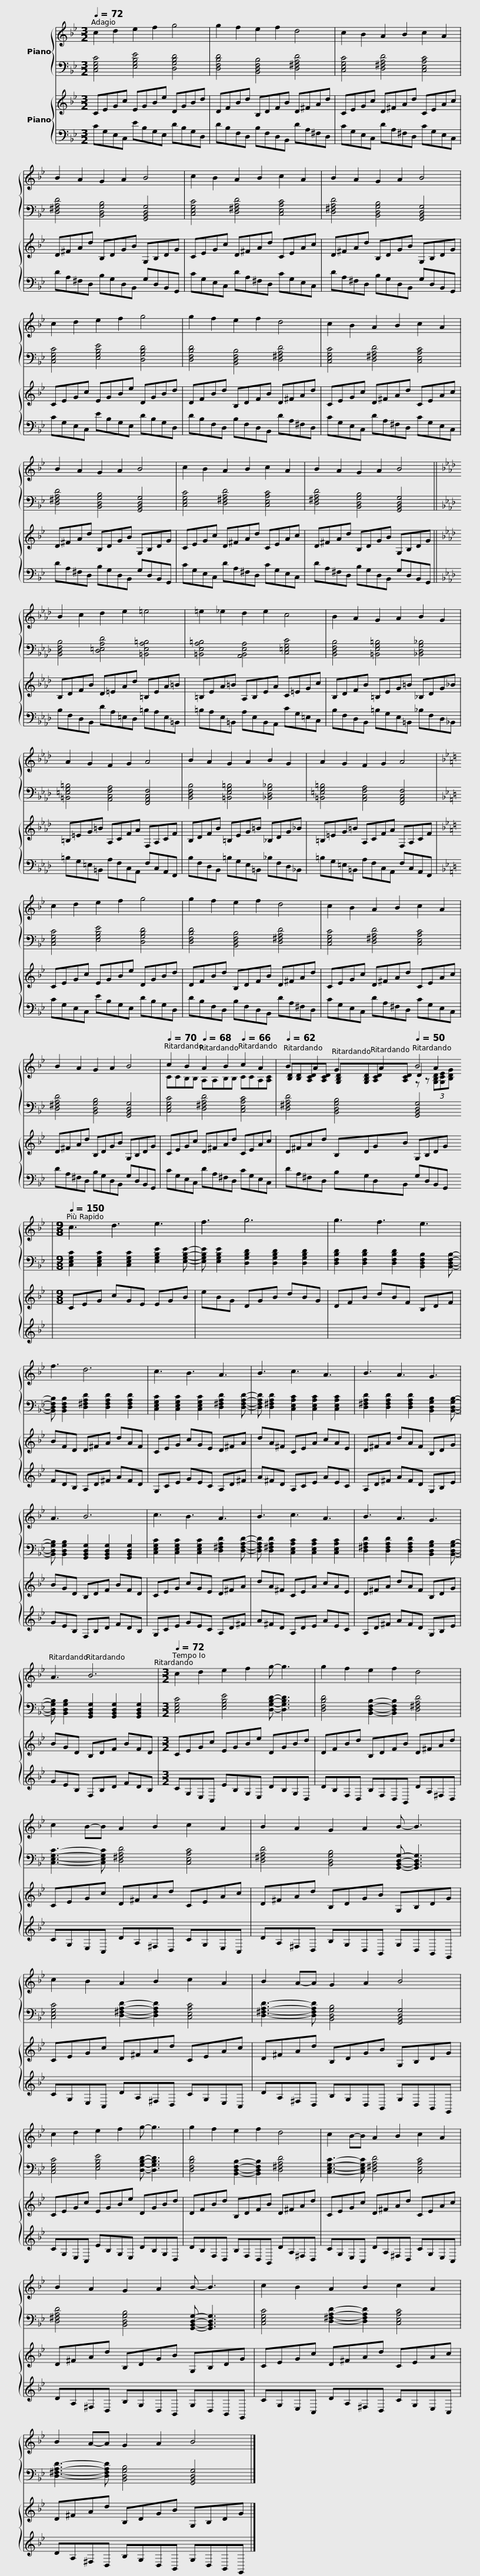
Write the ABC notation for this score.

X:1
%%score { ( 1 3 4 ) | 2 } { 5 | 6 }
L:1/8
Q:1/4=72
M:3/2
I:linebreak $
K:Bb
V:1 treble
V:3 treble
V:4 treble
V:2 bass
V:5 treble
V:6 bass
V:1
 c2 d2 e2 f2 g4 | g2 f2 e2 f2 d4 | c2 B2 A2 B2 c2 A2 | B2 A2 G2 A2 B4 |$ c2 B2 A2 B2 c2 A2 | %5
 B2 A2 G2 A2 B4 | c2 d2 e2 f2 g4 | g2 f2 e2 f2 d4 |$ c2 B2 A2 B2 c2 A2 | B2 A2 G2 A2 B4 | %10
 c2 B2 A2 B2 c2 A2 | B2 A2 G2 A2 B4 ||$[K:Ab] B2 c2 d2 e2 =e4 | =e2 _e2 d2 e2 c4 | B2 A2 G2 A2 B2 G2 | %15
 A2 G2 F2 G2 A4 |$ B2 A2 G2 A2 B2 G2 | A2 G2 F2 G2 A4 |[K:Bb] c2 d2 e2 f2 g4 | g2 f2 e2 f2 d4 |$ %20
 c2 B2 A2 B2 c2 A2 | B2 A2 G2 A2 B4 |[Q:1/4=70] c2 B2[Q:1/4=68] A2 B2[Q:1/4=66] c2 A2 |$[Q:1/4=62] B2 A2[Q:1/4=58] G2[Q:1/4=54] A2[Q:1/4=50] B4 |[M:9/8][Q:1/4=150] c3 d3 e3 | %25
 f3 g6 | g3 f3 e3 | f3 d6 |$ c3 B3 A3 | B3 c3 A3 | %30
 B3 A3 G3 | A3 B6 | c3 B3 A3 | B3 c3 A3 |$ B3 A3 G3 | %35
[Q:1/4=148] A3[Q:1/4=146] B6[Q:1/4=144] |[M:3/2][Q:1/4=72] c2 d2 e2 f2 g- g3 | g2 f2 e2 f2 d4 |$ c2 B-B A2 B2 c2 A2 | B2 A2 G2 A2 B- B3 | %40
 c2 B2 A2 B2 c2 A2 |$ B2 A-A G2 A2 B4 | c2 d2 e2 f2 g- g3 | g2 f2 e2 f2 d4 |$ c2 B-B A2 B2 c2 A2 | %45
 B2 A2 G2 A2 B- B3 | c2 B2 A2 B2 c2 A2 |$ B2 A-A G2 A2 B4 |] %48
V:2
 [C,E,G,C]4 [E,G,B,E]4 [D,G,B,D]4 | [D,F,B,D]4 [B,,D,F,B,]4 [D,^F,A,D]4 | [C,E,G,C]4 [D,^F,A,D]4 [C,E,A,C]4 | [D,^F,A,D]4 [B,,D,G,B,]4 [G,,B,,D,G,]4 |$ [C,E,G,C]4 [D,^F,A,D]4 [C,E,A,C]4 | %5
 [D,^F,A,D]4 [B,,D,G,B,]4 [G,,B,,D,G,]4 | [C,E,G,C]4 [E,G,B,E]4 [D,G,B,D]4 | [D,F,B,D]4 [B,,D,F,B,]4 [D,^F,A,D]4 |$ [C,E,G,C]4 [D,^F,A,D]4 [C,E,A,C]4 | [D,^F,A,D]4 [B,,D,G,B,]4 [G,,B,,D,G,]4 | %10
 [C,E,G,C]4 [D,^F,A,D]4 [C,E,A,C]4 | [D,^F,A,D]4 [B,,D,G,B,]4 [G,,B,,D,G,]4 ||$[K:Ab] [B,,D,F,B,]4 [D,=E,A,D]4 [=B,,E,A,=B,]4 | [=B,,E,A,=B,]4 [A,,B,,E,A,]4 [C,=E,G,C]4 | [B,,D,F,B,]4 [=B,,E,G,=B,]4 [_B,,D,G,_B,]4 | %15
 [=B,,=E,G,=B,]4 [A,,C,F,A,]4 [F,,A,,C,F,]4 |$ [B,,D,F,B,]4 [=B,,E,G,=B,]4 [_B,,D,G,_B,]4 | [=B,,=E,G,=B,]4 [A,,C,F,A,]4 [F,,A,,C,F,]4 |[K:Bb] [C,E,G,C]4 [E,G,B,E]4 [D,G,B,D]4 | [D,F,B,D]4 [B,,D,F,B,]4 [D,^F,A,D]4 |$ %20
 [C,E,G,C]4 [D,^F,A,D]4 [C,E,A,C]4 | [D,^F,A,D]4 [B,,D,G,B,]4 [G,,B,,D,G,]4 | [C,E,G,C]4 [D,^F,A,D]4 [C,E,A,C]4 |$ [D,^F,A,D]4 [B,,D,G,B,]4 [G,,B,,D,G,]4 |[M:9/8] [C,E,G,C]2 [C,E,G,C]2 [C,E,G,C]2 [E,G,B,E]2 [E,G,B,E]- | %25
 [E,G,B,E] [E,G,B,E]2 [D,G,B,D]2 [D,G,B,D]2 [D,G,B,D]2 | [D,F,B,D]2 [D,F,B,D]2 [D,F,B,D]2 [B,,D,F,B,]2 [B,,D,F,B,]- | [B,,D,F,B,] [B,,D,F,B,]2 [D,^F,A,D]2 [D,F,A,D]2 [D,F,A,D]2 |$ [C,E,G,C]2 [C,E,G,C]2 [C,E,G,C]2 [D,^F,A,D]2 [D,F,A,D]- | [D,F,A,D] [D,^F,A,D]2 [C,E,A,C]2 [C,E,A,C]2 [C,E,A,C]2 | %30
 [D,^F,A,D]2 [D,F,A,D]2 [D,F,A,D]2 [B,,D,G,B,]2 [B,,D,G,B,]- | [B,,D,G,B,] [B,,D,G,B,]2 [G,,B,,D,G,]2 [G,,B,,D,G,]2 [G,,B,,D,G,]2 | [C,E,G,C]2 [C,E,G,C]2 [C,E,G,C]2 [D,^F,A,D]2 [D,F,A,D]- | [D,F,A,D] [D,^F,A,D]2 [C,E,A,C]2 [C,E,A,C]2 [C,E,A,C]2 |$ [D,^F,A,D]2 [D,F,A,D]2 [D,F,A,D]2 [B,,D,G,B,]2 [B,,D,G,B,]- | %35
 [B,,D,G,B,] [B,,D,G,B,]2 [G,,B,,D,G,]2 [G,,B,,D,G,]2 [G,,B,,D,G,]2 |[M:3/2] [C,E,G,C]4 [E,G,B,E]4 [D,G,B,D]- [D,G,B,D]3 | [D,F,B,D]4 [B,,D,F,B,]2- [B,,D,F,B,]2 [D,^F,A,D]4 |$ [C,E,G,C]3- [C,E,G,C] [D,^F,A,D]4 [C,E,A,C]4 | [D,^F,A,D]4 [B,,D,G,B,]4 [G,,B,,D,G,]- [G,,B,,D,G,]3 | %40
 [C,E,G,C]4 [D,^F,A,D]2- [D,F,A,D]2 [C,E,A,C]4 |$ [D,^F,A,D]3- [D,F,A,D] [B,,D,G,B,]4 [G,,B,,D,G,]4 | [C,E,G,C]4 [E,G,B,E]4 [D,G,B,D]- [D,G,B,D]3 | [D,F,B,D]4 [B,,D,F,B,]2- [B,,D,F,B,]2 [D,^F,A,D]4 |$ [C,E,G,C]3- [C,E,G,C] [D,^F,A,D]4 [C,E,A,C]4 | %45
 [D,^F,A,D]4 [B,,D,G,B,]4 [G,,B,,D,G,]- [G,,B,,D,G,]3 | [C,E,G,C]4 [D,^F,A,D]2- [D,F,A,D]2 [C,E,A,C]4 |$ [D,^F,A,D]3- [D,F,A,D] [B,,D,G,B,]4 [G,,B,,D,G,]4 |] %48
V:3
 x12 | x12 | x12 | x12 |$ x12 | %5
 x12 | x12 | x12 |$ x12 | x12 | %10
 x12 | x12 ||$[K:Ab] x12 | x12 | x12 | %15
 x12 |$ x12 | x12 |[K:Bb] x12 | x12 |$ %20
 x12 | x12 | CCB,B, A,A,B,B, CCA,[A,C] |$ [B,D][B,D][A,CD][A,CD] [G,B,D][G,B,D][A,CD][A,CD] D2 A2 |[M:9/8] x9 | %25
 x9 | x9 | x9 |$ x9 | x9 | %30
 x9 | x9 | x9 | x9 |$ x9 | %35
 x9 |[M:3/2] x12 | x12 |$ x12 | x12 | %40
 x12 |$ x12 | x12 | x12 |$ x12 | %45
 x12 | x12 |$ x12 |] %48
V:4
 x12 | x12 | x12 | x12 |$ x12 | %5
 x12 | x12 | x12 |$ x12 | x12 | %10
 x12 | x12 ||$[K:Ab] x12 | x12 | x12 | %15
 x12 |$ x12 | x12 |[K:Bb] x12 | x12 |$ %20
 x12 | x12 | x12 |$ x8 z z (3[G,B,D][G,CE][B,DG] |[M:9/8] x9 | %25
 x9 | x9 | x9 |$ x9 | x9 | %30
 x9 | x9 | x9 | x9 |$ x9 | %35
 x9 |[M:3/2] x12 | x12 |$ x12 | x12 | %40
 x12 |$ x12 | x12 | x12 |$ x12 | %45
 x12 | x12 |$ x12 |] %48
V:5
 CEGc EGBe DGBd | DFBd B,DFB D^FAd | CEGc D^FAd CEAc | D^FAd B,DGB G,B,DG |$ CEGc D^FAd CEAc | %5
 D^FAd B,DGB G,B,DG | CEGc EGBe DGBd | DFBd B,DFB D^FAd |$ CEGc D^FAd CEAc | D^FAd B,DGB G,B,DG | %10
 CEGc D^FAd CEAc | D^FAd B,DGB G,B,DG ||$[K:Ab] B,DFB D=EAd =B,EA=B | =B,EA=B A,B,EA C=EGc | B,DFB =B,EG=B _B,DG_B | %15
 =B,=EG=B A,CFA F,A,CF |$ B,DFB =B,EG=B _B,DG_B | =B,=EG=B A,CFA F,A,CF |[K:Bb] CEGc EGBe DGBd | DFBd B,DFB D^FAd |$ %20
 CEGc D^FAd CEAc | D^FAd B,DGB G,B,DG | CEGc D^FAd CEAc |$ D^FAd B,DGB G,B,DG |[M:9/8] CEG cGE EGB | %25
 eBG DGB dBG | DFB dBF B,DF | BFD D^FA dAF |$ CEG cGE D^FA | dA^F CEA cAE | %30
 D^FA dAF B,DG | BGD B,DF BFD | CEG cGE D^FA | dA^F CEA cAE |$ D^FA dAF B,DG | %35
 BGD B,DF BFD |[M:3/2] CEGc EGBe DGBd | DFBd B,DFB D^FAd |$ CEGc D^FAd CEAc | D^FAd B,DGB G,B,DG | %40
 CEGc D^FAd CEAc |$ D^FAd B,DGB G,B,DG | CEGc EGBe DGBd | DFBd B,DFB D^FAd |$ CEGc D^FAd CEAc | %45
 D^FAd B,DGB G,B,DG | CEGc D^FAd CEAc |$ D^FAd B,DGB G,B,DG |] %48
V:6
 CG,E,C, EB,G,E, DB,G,D, | DB,F,D, B,F,D,B,, DA,^F,D, | CG,E,C, DA,^F,D, CG,E,C, | DA,^F,D, B,G,D,B,, G,D,B,,G,, |$ CG,E,C, DA,^F,D, CG,E,C, | %5
 DA,^F,D, B,G,D,B,, G,D,B,,G,, | CG,E,C, EB,G,E, DB,G,D, | DB,F,D, B,F,D,B,, DA,^F,D, |$ CG,E,C, DA,^F,D, CG,E,C, | DA,^F,D, B,G,D,B,, G,D,B,,G,, | %10
 CG,E,C, DA,^F,D, CG,E,C, | DA,^F,D, B,G,D,B,, G,D,B,,G,, ||$[K:Ab] B,F,D,B,, DA,=E,D, =B,A,E,=B,, | =B,A,E,=B,, A,E,B,,A,, CG,=E,C, | B,F,D,B,, =B,G,E,=B,, _B,F,D,_B,, | %15
 =B,G,=E,=B,, A,F,C,A,, F,C,A,,F,, |$ B,F,D,B,, =B,G,E,=B,, _B,F,D,_B,, | =B,G,=E,=B,, A,F,C,A,, F,C,A,,F,, |[K:Bb] CG,E,C, EB,G,E, DB,G,D, | DB,F,D, B,F,D,B,, DA,^F,D, |$ %20
 CG,E,C, DA,^F,D, CG,E,C, | DA,^F,D, B,G,D,B,, G,D,B,,G,, | CG,E,C, DA,^F,D, CG,E,C, |$ DA,^F,D, B,G,D,B,, G,D,B,,G,, |[M:9/8][K:treble] G,CE GEC B,EG | %25
 BGE B,DG BGD | B,DF BFD F,B,D | FDB, A,D^F AFD |$ G,CE GEC A,D^F | A^FD A,CE AEC | %30
 A,D^F AFD G,B,E | GEB, F,B,D FDB, | G,CE GEC A,D^F | A^FD A,DE AEC |$ A,D^F AFD G,B,E | %35
 GEB, F,B,D FDB, |[M:3/2] CG,E,C, EB,G,E, DB,G,D, | DB,F,D, B,F,D,B,, DA,^F,D, |$ CG,E,C, DA,^F,D, CG,E,C, | DA,^F,D, B,G,D,B,, G,D,B,,G,, | %40
 CG,E,C, DA,^F,D, CG,E,C, |$ DA,^F,D, B,G,D,B,, G,D,B,,G,, | CG,E,C, EB,G,E, DB,G,D, | DB,F,D, B,F,D,B,, DA,^F,D, |$ CG,E,C, DA,^F,D, CG,E,C, | %45
 DA,^F,D, B,G,D,B,, G,D,B,,G,, | CG,E,C, DA,^F,D, CG,E,C, |$ DA,^F,D, B,G,D,B,, G,D,B,,G,, |] %48
